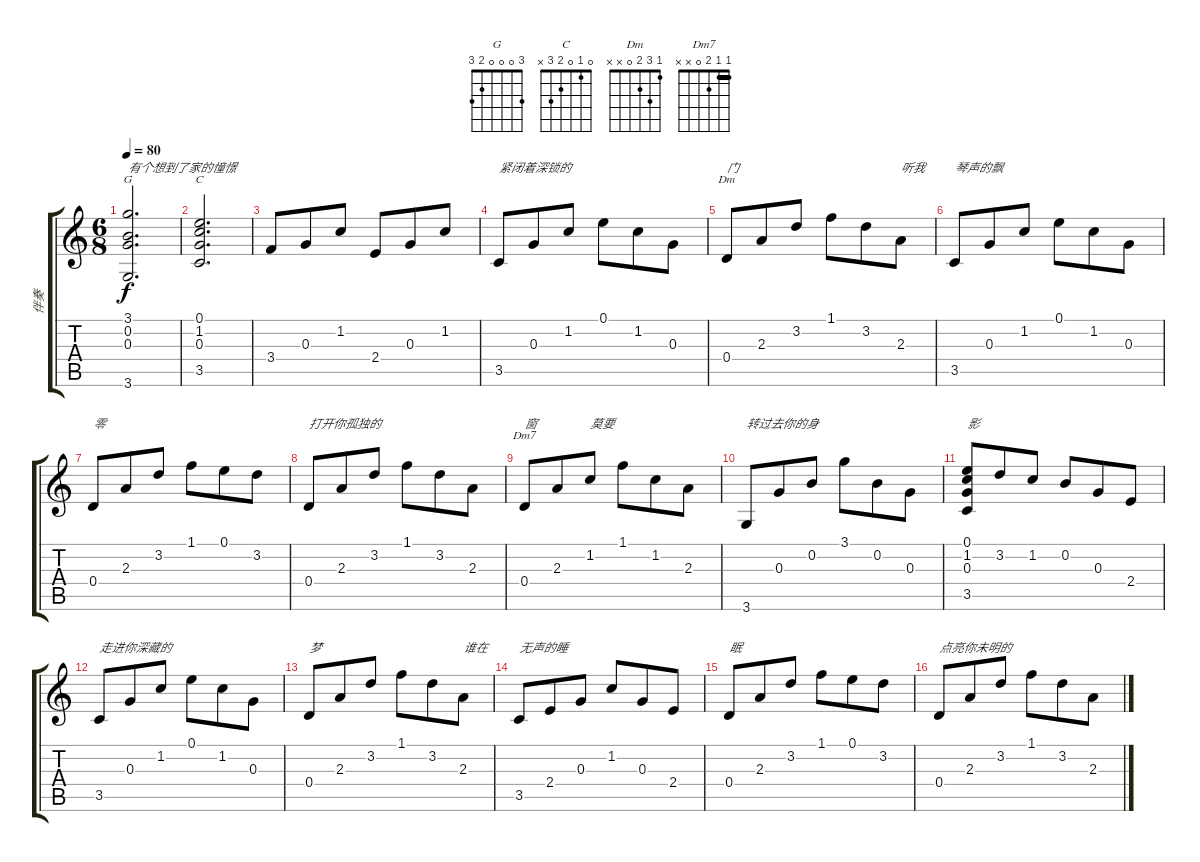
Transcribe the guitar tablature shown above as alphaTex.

\track ("伴奏" "伴奏") {instrument acousticguitarnylon}
\staff {score tabs}
\tuning (E4 B3 G3 D3 A2 E2) {hide}
\chord ("G" 3 0 0 0 2 3)
\chord ("C" 0 1 0 2 3 x)
\chord ("Dm" 1 3 2 0 x x)
\chord ("Dm7" 1 1 2 0 x x) {barre 1}
\ts (6 8)
\tempo 80
\clef g2
\ks c
(3.1 0.2 0.3 3.6).2{d ch "G" txt "有个想到了家的憧憬" dy f} |
(0.1 1.2 0.3 3.5).2{d ch "C"} |
3.4.8 0.3.8 1.2.8 2.4.8 0.3.8 1.2.8 |
3.5.8{txt "紧闭着深锁的"} 0.3.8 1.2.8 0.1.8 1.2.8 0.3.8 |
0.4.8{ch "Dm" txt "门"} 2.3.8 3.2.8 1.1.8 3.2.8 2.3.8{txt "听我"} |
3.5.8{txt "琴声的飘"} 0.3.8 1.2.8 0.1.8 1.2.8 0.3.8 |
0.4.8{txt "零"} 2.3.8 3.2.8 1.1.8 0.1.8 3.2.8 |
0.4.8{txt "打开你孤独的"} 2.3.8 3.2.8 1.1.8 3.2.8 2.3.8 |
0.4.8{ch "Dm7" txt "窗"} 2.3.8 1.2.8{txt "莫要"} 1.1.8 1.2.8 2.3.8 |
3.6.8{txt "转过去你的身"} 0.3.8 0.2.8 3.1.8 0.2.8 0.3.8 |
(0.1 1.2 0.3 3.5).8{txt "影"} 3.2.8 1.2.8 0.2.8 0.3.8 2.4.8 |
3.5.8{txt "走进你深藏的"} 0.3.8 1.2.8 0.1.8 1.2.8 0.3.8 |
0.4.8{txt "梦"} 2.3.8 3.2.8 1.1.8 3.2.8 2.3.8{txt "谁在"} |
3.5.8{txt "无声的睡"} 2.4.8 0.3.8 1.2.8 0.3.8 2.4.8 |
0.4.8{txt "眠"} 2.3.8 3.2.8 1.1.8 0.1.8 3.2.8 |
0.4.8{txt "点亮你未明的"} 2.3.8 3.2.8 1.1.8 3.2.8 2.3.8
